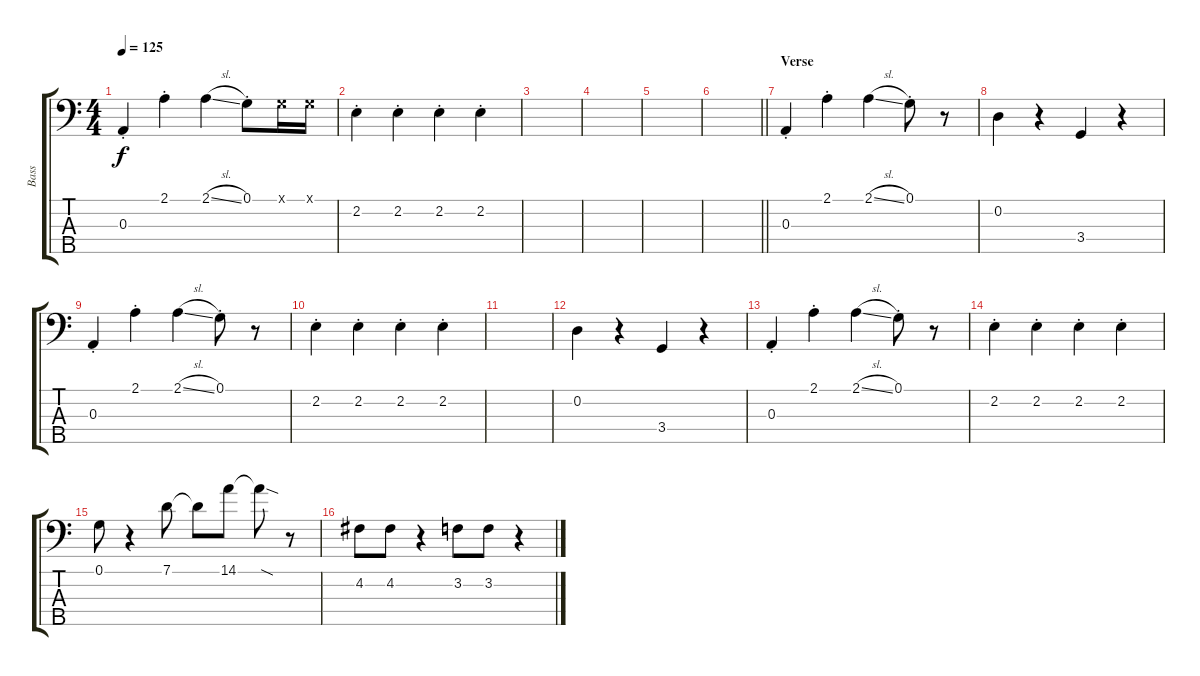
\track ("Bass" "Bass") {instrument electricbassfinger}
\staff {score tabs}
\tuning (G2 D2 A1 E1 B0) {hide}
\ts (4 4)
\tempo 125
\clef f4
\ks c
0.3{st}.4{dy f} 2.1{st}.4 2.1{sl}.4 0.1{st}.8 0.1{x}.16 0.1{x}.16 |
2.2{st}.4 2.2{st}.4 2.2{st}.4 2.2{st}.4 |
|
|
|
\barLineRight lightlight
|
\section ("" "Verse")
0.3{st}.4 2.1{st}.4 2.1{sl}.4 0.1{st}.8 r.8 |
0.2.4 r.4 3.4.4 r.4 |
0.3{st}.4 2.1{st}.4 2.1{sl}.4 0.1{st}.8 r.8 |
2.2{st}.4 2.2{st}.4 2.2{st}.4 2.2{st}.4 |
|
0.2.4 r.4 3.4.4 r.4 |
0.3{st}.4 2.1{st}.4 2.1{sl}.4 0.1{st}.8 r.8 |
2.2{st}.4 2.2{st}.4 2.2{st}.4 2.2{st}.4 |
0.1.8 r.4 7.1.8 7.1{t}.8 14.1.8 14.1{sod t}.8 r.8 |
4.2.8 4.2.8 r.4 3.2.8 3.2.8 r.4
